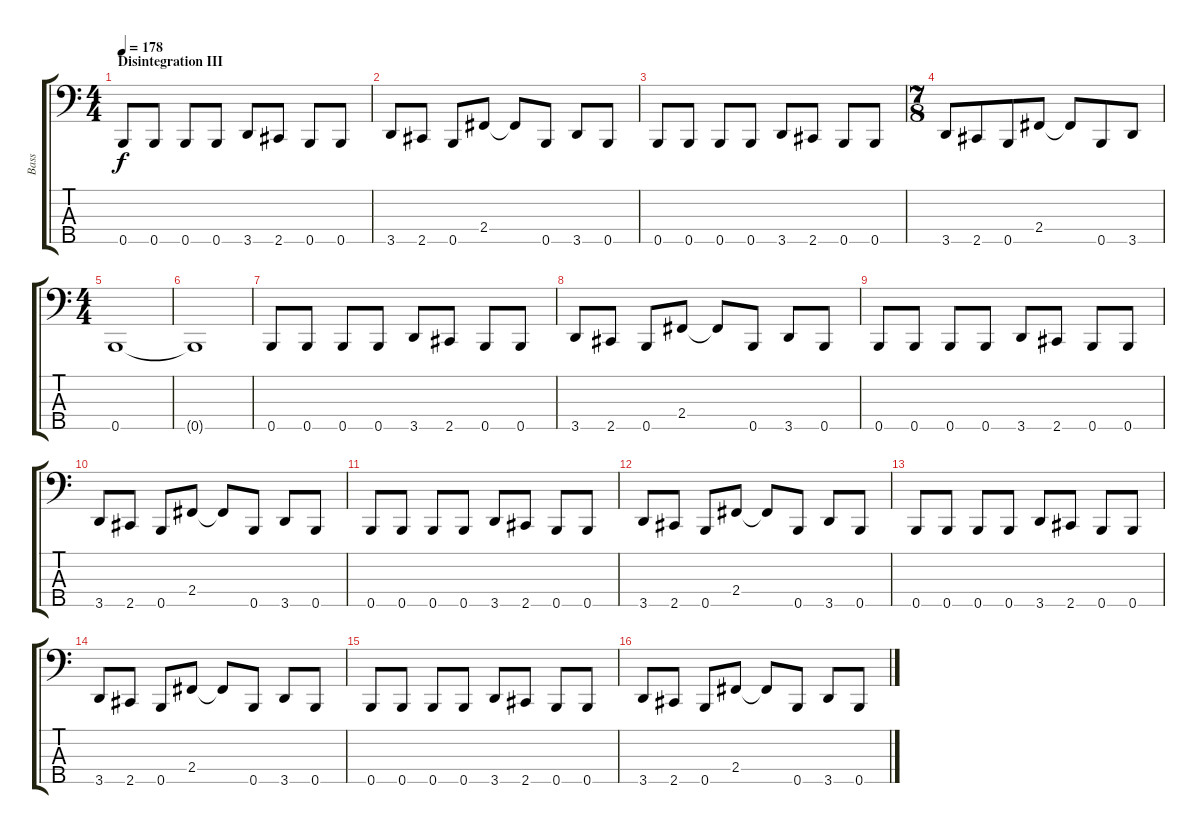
\track ("Bass" "Bass") {instrument electricbasspick}
\staff {score tabs}
\tuning (G2 D2 A1 E1 B0) {hide}
\ts (4 4)
\section ("" "Disintegration III")
\tempo 178
\clef f4
\ks c
0.5.8{dy f} 0.5.8 0.5.8 0.5.8 3.5.8 2.5.8 0.5.8 0.5.8 |
3.5.8 2.5.8 0.5.8 2.4.8 2.4{t}.8 0.5.8 3.5.8 0.5.8 |
0.5.8 0.5.8 0.5.8 0.5.8 3.5.8 2.5.8 0.5.8 0.5.8 |
\ts (7 8)
3.5.8 2.5.8 0.5.8 2.4.8 2.4{t}.8 0.5.8 3.5.8 |
\ts (4 4)
0.5.1 |
0.5{t}.1 |
\section ("" "")
0.5.8 0.5.8 0.5.8 0.5.8 3.5.8 2.5.8 0.5.8 0.5.8 |
3.5.8 2.5.8 0.5.8 2.4.8 2.4{t}.8 0.5.8 3.5.8 0.5.8 |
0.5.8 0.5.8 0.5.8 0.5.8 3.5.8 2.5.8 0.5.8 0.5.8 |
3.5.8 2.5.8 0.5.8 2.4.8 2.4{t}.8 0.5.8 3.5.8 0.5.8 |
0.5.8 0.5.8 0.5.8 0.5.8 3.5.8 2.5.8 0.5.8 0.5.8 |
3.5.8 2.5.8 0.5.8 2.4.8 2.4{t}.8 0.5.8 3.5.8 0.5.8 |
0.5.8 0.5.8 0.5.8 0.5.8 3.5.8 2.5.8 0.5.8 0.5.8 |
3.5.8 2.5.8 0.5.8 2.4.8 2.4{t}.8 0.5.8 3.5.8 0.5.8 |
0.5.8 0.5.8 0.5.8 0.5.8 3.5.8 2.5.8 0.5.8 0.5.8 |
3.5.8 2.5.8 0.5.8 2.4.8 2.4{t}.8 0.5.8 3.5.8 0.5.8
